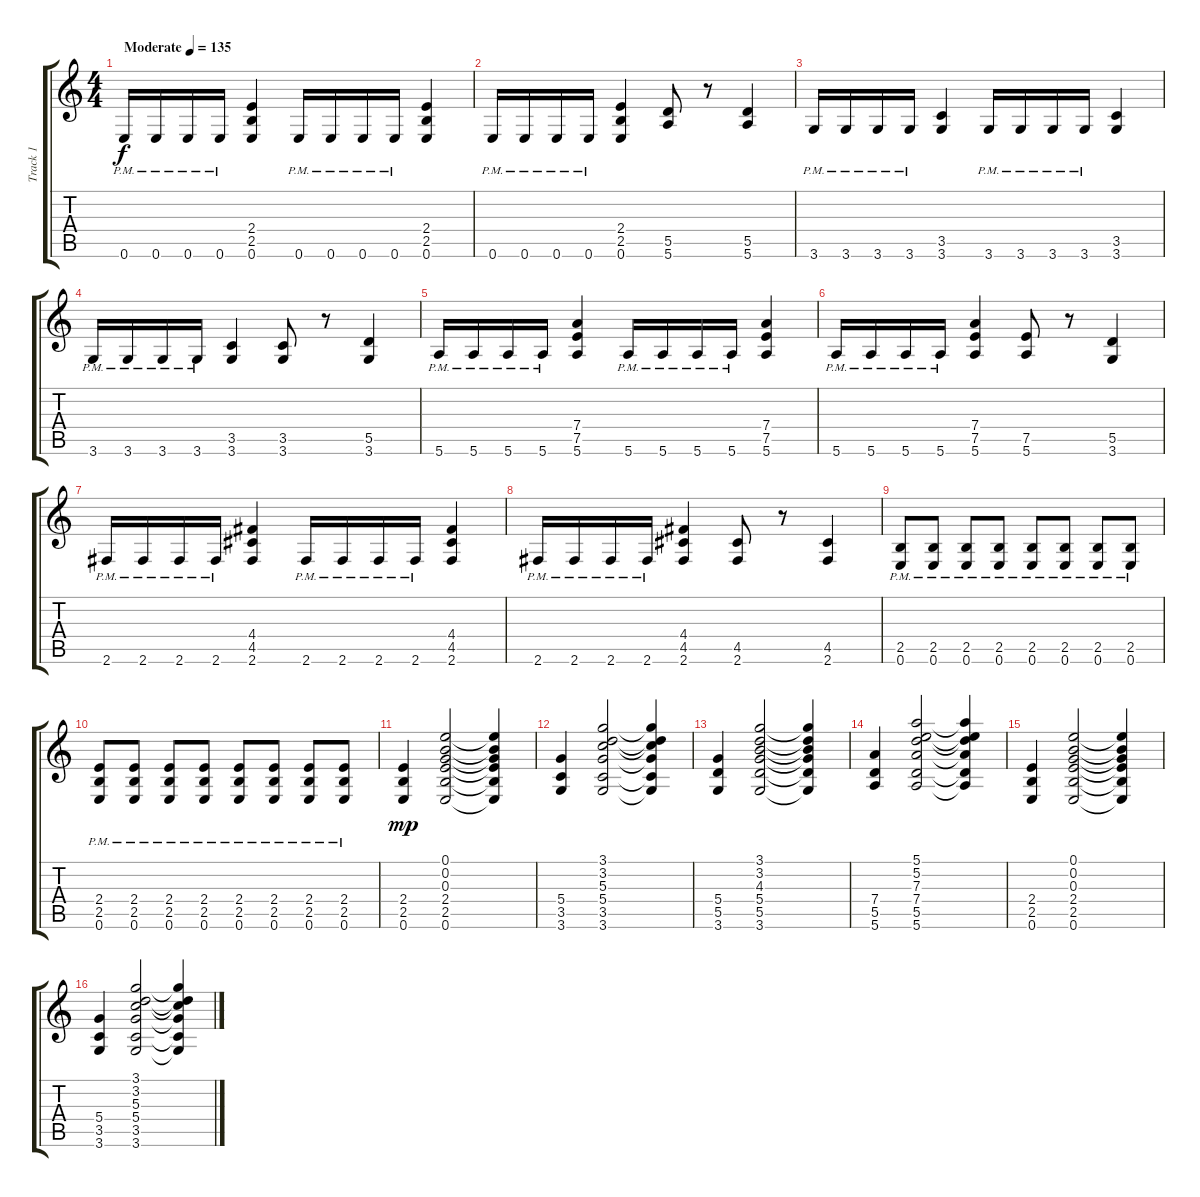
\track ("Track 1" "Track 1") {instrument distortionguitar}
\staff {score tabs}
\tuning (E4 B3 G3 D3 A2 E2) {hide}
\ts (4 4)
\tempo (135 "Moderate")
\clef g2
\ks c
0.6{pm}.16{dy f instrument distortionguitar} 0.6{pm}.16 0.6{pm}.16 0.6{pm}.16 (2.4 2.5 0.6).4 0.6{pm}.16 0.6{pm}.16 0.6{pm}.16 0.6{pm}.16 (2.4 2.5 0.6).4 |
0.6{pm}.16 0.6{pm}.16 0.6{pm}.16 0.6{pm}.16 (2.4 2.5 0.6).4 (5.5 5.6).8 r.8 (5.5 5.6).4 |
3.6{pm}.16 3.6{pm}.16 3.6{pm}.16 3.6{pm}.16 (3.5 3.6).4 3.6{pm}.16 3.6{pm}.16 3.6{pm}.16 3.6{pm}.16 (3.5 3.6).4 |
3.6{pm}.16 3.6{pm}.16 3.6{pm}.16 3.6{pm}.16 (3.5 3.6).4 (3.5 3.6).8 r.8 (5.5 3.6).4 |
5.6{pm}.16 5.6{pm}.16 5.6{pm}.16 5.6{pm}.16 (7.4 7.5 5.6).4 5.6{pm}.16 5.6{pm}.16 5.6{pm}.16 5.6{pm}.16 (7.4 7.5 5.6).4 |
5.6{pm}.16 5.6{pm}.16 5.6{pm}.16 5.6{pm}.16 (7.4 7.5 5.6).4 (7.5 5.6).8 r.8 (5.5 3.6).4 |
2.6{pm}.16 2.6{pm}.16 2.6{pm}.16 2.6{pm}.16 (4.4 4.5 2.6).4 2.6{pm}.16 2.6{pm}.16 2.6{pm}.16 2.6{pm}.16 (4.4 4.5 2.6).4 |
2.6{pm}.16 2.6{pm}.16 2.6{pm}.16 2.6{pm}.16 (4.4 4.5 2.6).4 (4.5 2.6).8 r.8 (4.5 2.6).4 |
(2.5{pm} 0.6{pm}).8 (2.5{pm} 0.6{pm}).8 (2.5{pm} 0.6{pm}).8 (2.5{pm} 0.6{pm}).8 (2.5{pm} 0.6{pm}).8 (2.5{pm} 0.6{pm}).8 (2.5{pm} 0.6{pm}).8 (2.5{pm} 0.6{pm}).8 |
(2.4{pm} 2.5{pm} 0.6{pm}).8 (2.4{pm} 2.5{pm} 0.6{pm}).8 (2.4{pm} 2.5{pm} 0.6{pm}).8 (2.4{pm} 2.5{pm} 0.6{pm}).8 (2.4{pm} 2.5{pm} 0.6{pm}).8 (2.4{pm} 2.5{pm} 0.6{pm}).8 (2.4{pm} 2.5{pm} 0.6{pm}).8 (2.4{pm} 2.5{pm} 0.6{pm}).8 |
(2.4 2.5 0.6).4{dy mp} (0.1 0.2 0.3 2.4 2.5 0.6).2 (0.1{t} 0.2{t} 0.3{t} 2.4{t} 2.5{t} 0.6{t}).4 |
(5.4 3.5 3.6).4 (3.1 3.2 5.3 5.4 3.5 3.6).2 (3.1{t} 3.2{t} 5.3{t} 5.4{t} 3.5{t} 3.6{t}).4 |
(5.4 5.5 3.6).4 (3.1 3.2 4.3 5.4 5.5 3.6).2 (3.1{t} 3.2{t} 4.3{t} 5.4{t} 5.5{t} 3.6{t}).4 |
(7.4 5.5 5.6).4 (5.1 5.2 7.3 7.4 5.5 5.6).2 (5.1{t} 5.2{t} 7.3{t} 7.4{t} 5.5{t} 5.6{t}).4 |
(2.4 2.5 0.6).4 (0.1 0.2 0.3 2.4 2.5 0.6).2 (0.1{t} 0.2{t} 0.3{t} 2.4{t} 2.5{t} 0.6{t}).4 |
(5.4 3.5 3.6).4 (3.1 3.2 5.3 5.4 3.5 3.6).2 (3.1{t} 3.2{t} 5.3{t} 5.4{t} 3.5{t} 3.6{t}).4
